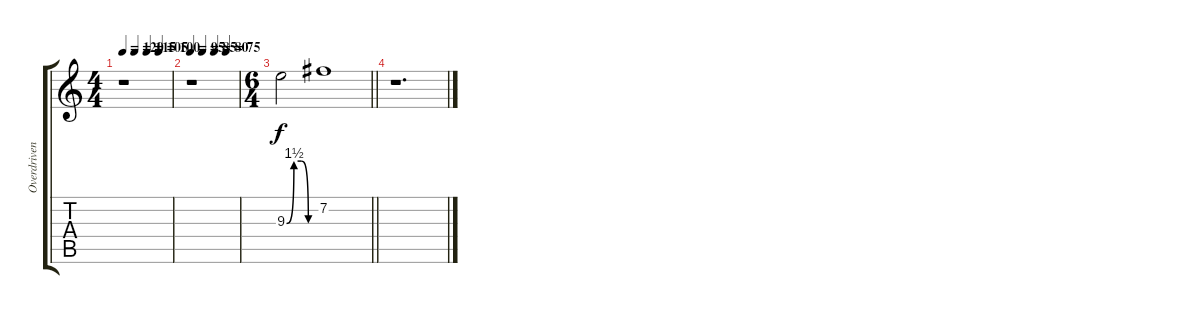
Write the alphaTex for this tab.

\track ("Overdriven Guitar" "Overdriven") {instrument overdrivenguitar}
\staff {score tabs}
\tuning (E4 B3 G3 D3 A2 E2) {hide}
\ts (4 4)
\tempo 120
\tempo (115 0.25)
\tempo (105 0.5)
\tempo (100 0.75)
\clef g2
\ks c
r.1{dy f} |
\tempo 95
\tempo (85 0.25)
\tempo (80 0.5)
\tempo (75 0.75)
r.1 |
\ts (6 4)
\barLineRight lightlight
9.3{be (custom 0 0 15 6 30 6 45 0 60 0)}.2 7.2.1 |
r.1{d}
